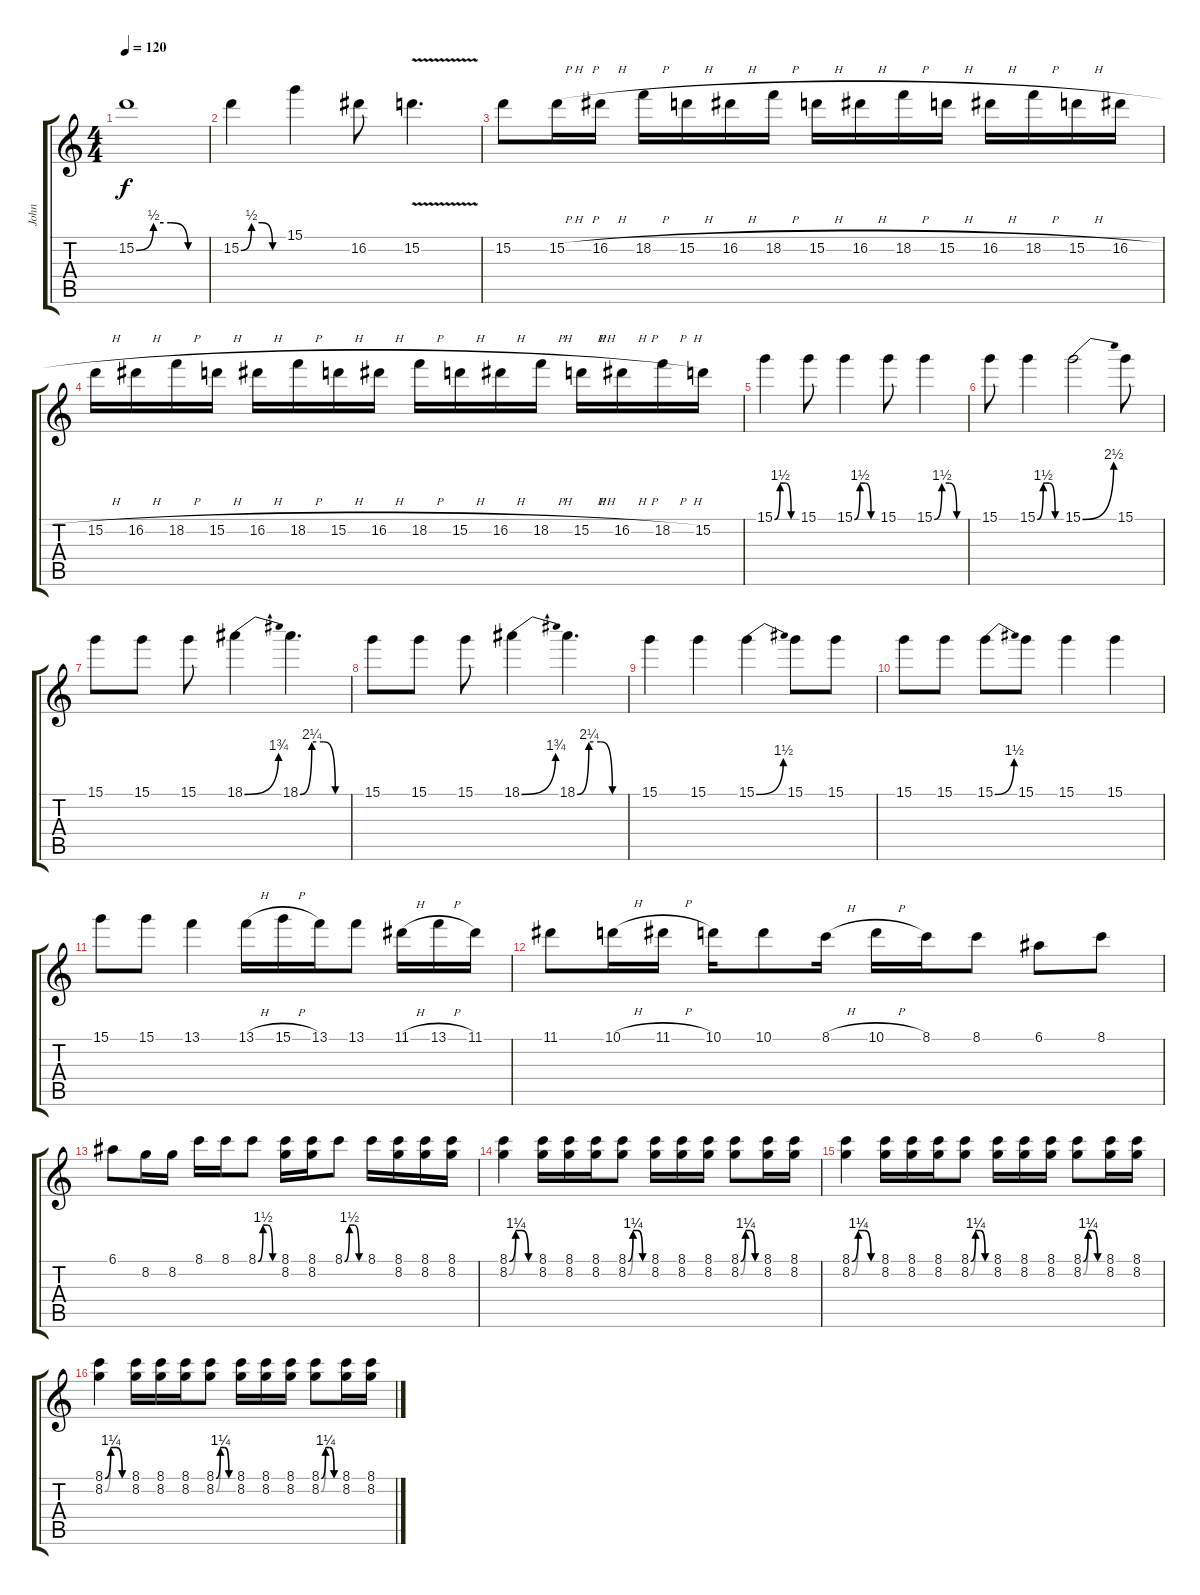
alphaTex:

\track ("John" "John") {instrument overdrivenguitar}
\staff {score tabs}
\tuning (E4 B3 G3 D3 A2 E2) {hide}
\ts (4 4)
\tempo 120
\clef g2
\ks c
15.2{be (custom 0 0 15 2 30 2 45 0 60 0)}.1{dy f} |
15.2{be (custom 0 0 15 2 30 2 45 0 60 0)}.4 15.1.4 16.2.8 15.2{v}.4{d} |
15.2.8 15.2{h}.16 16.2{h}.16 18.2{h}.16 15.2{h}.16 16.2{h}.16 18.2{h}.16 15.2{h}.16 16.2{h}.16 18.2{h}.16 15.2{h}.16 16.2{h}.16 18.2{h}.16 15.2{h}.16 16.2{h}.16 |
15.2{h}.16 16.2{h}.16 18.2{h}.16 15.2{h}.16 16.2{h}.16 18.2{h}.16 15.2{h}.16 16.2{h}.16 18.2{h}.16 15.2{h}.16 16.2{h}.16 18.2{h}.16 15.2{h}.16 16.2{h}.16 18.2{h}.16 15.2.16 |
15.1{be (custom 0 0 15 6 30 6 45 0 60 0)}.4 15.1.8 15.1{be (custom 0 0 15 6 30 6 45 0 60 0)}.4 15.1.8 15.1{be (custom 0 0 15 6 30 6 45 0 60 0)}.4 |
15.1.8 15.1{be (custom 0 0 15 6 30 6 45 0 60 0)}.4 15.1{be (bend 0 0 60 10)}.2 15.1.8 |
15.1.8 15.1.8 15.1.8 18.1{be (bend 0 0 60 7)}.4 18.1{be (custom 0 0 15 9 30 9 45 0 60 0)}.4{d} |
15.1.8 15.1.8 15.1.8 18.1{be (bend 0 0 60 7)}.4 18.1{be (custom 0 0 15 9 30 9 45 0 60 0)}.4{d} |
15.1.4 15.1.4 15.1{be (bend 0 0 60 6)}.4 15.1.8 15.1.8 |
15.1.8 15.1.8 15.1{be (bend 0 0 60 6)}.8 15.1.8 15.1.4 15.1.4 |
15.1.8 15.1.8 13.1.4 13.1{h}.16 15.1{h}.16 13.1.16 13.1.8 11.1{h}.16 13.1{h}.16 11.1.16 |
11.1.8 10.1{h}.16 11.1{h}.16 10.1.16 10.1.8 8.1{h}.16 10.1{h}.16 8.1.16 8.1.8 6.1.8 8.1.8 |
6.1.8 8.2.16 8.2.16 8.1.16 8.1.16 8.1{be (custom 0 0 15 6 30 6 45 0 60 0)}.8 (8.1 8.2).16 (8.1 8.2).16 8.1{be (custom 0 0 15 6 30 6 45 0 60 0)}.8 8.1.16 (8.1 8.2).16 (8.1 8.2).16 (8.1 8.2).16 |
(8.1{be (custom 0 0 15 5 30 5 45 0 60 0)} 8.2{be (custom 0 0 15 5 30 5 45 0 60 0)}).4 (8.1 8.2).16 (8.1 8.2).16 (8.1 8.2).16 (8.1{be (custom 0 0 15 5 30 5 45 0 60 0)} 8.2{be (custom 0 0 15 5 30 5 45 0 60 0)}).8 (8.1 8.2).16 (8.1 8.2).16 (8.1 8.2).16 (8.1{be (custom 0 0 15 5 30 5 45 0 60 0)} 8.2{be (custom 0 0 15 5 30 5 45 0 60 0)}).8 (8.1 8.2).16 (8.1 8.2).16 |
(8.1{be (custom 0 0 15 5 30 5 45 0 60 0)} 8.2{be (custom 0 0 15 5 30 5 45 0 60 0)}).4 (8.1 8.2).16 (8.1 8.2).16 (8.1 8.2).16 (8.1{be (custom 0 0 15 5 30 5 45 0 60 0)} 8.2{be (custom 0 0 15 5 30 5 45 0 60 0)}).8 (8.1 8.2).16 (8.1 8.2).16 (8.1 8.2).16 (8.1{be (custom 0 0 15 5 30 5 45 0 60 0)} 8.2{be (custom 0 0 15 5 30 5 45 0 60 0)}).8 (8.1 8.2).16 (8.1 8.2).16 |
(8.1{be (custom 0 0 15 5 30 5 45 0 60 0)} 8.2{be (custom 0 0 15 5 30 5 45 0 60 0)}).4 (8.1 8.2).16 (8.1 8.2).16 (8.1 8.2).16 (8.1{be (custom 0 0 15 5 30 5 45 0 60 0)} 8.2{be (custom 0 0 15 5 30 5 45 0 60 0)}).8 (8.1 8.2).16 (8.1 8.2).16 (8.1 8.2).16 (8.1{be (custom 0 0 15 5 30 5 45 0 60 0)} 8.2{be (custom 0 0 15 5 30 5 45 0 60 0)}).8 (8.1 8.2).16 (8.1 8.2).16
